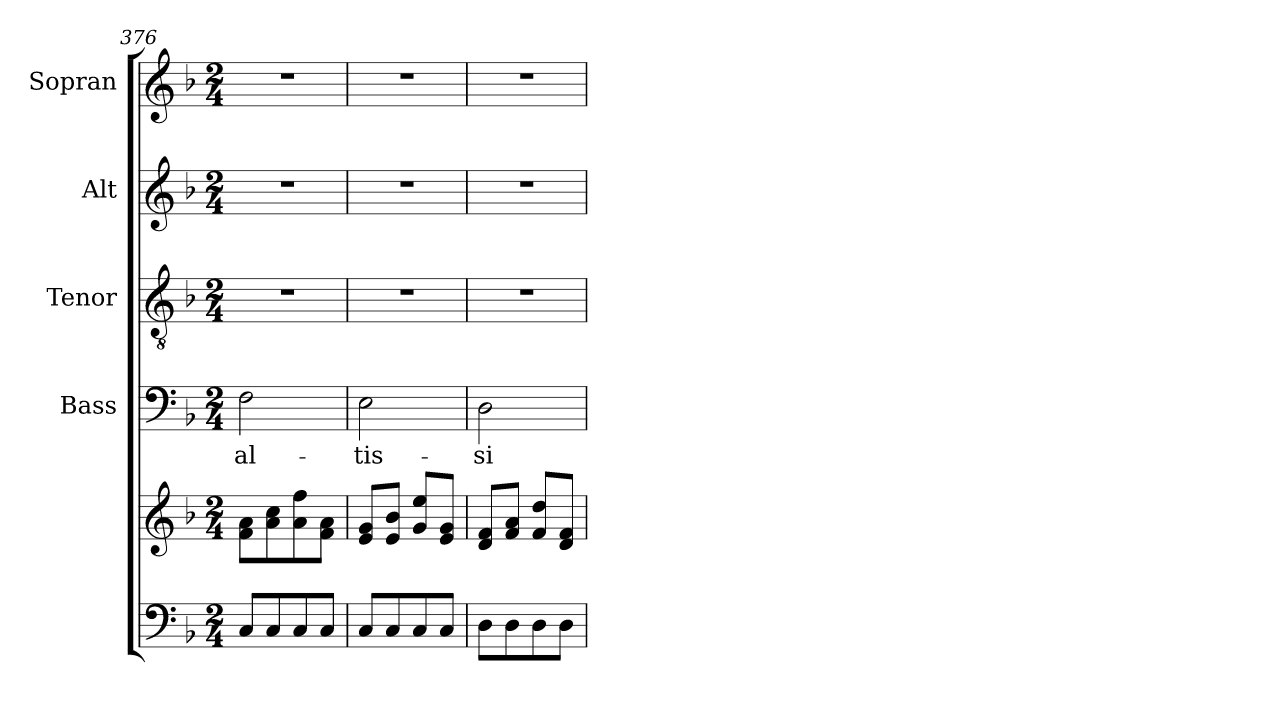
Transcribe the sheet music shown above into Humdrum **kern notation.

**kern	**kern	**kern	**text	**kern	**kern	**kern
*part5	*part5	*part4	*part4	*part3	*part2	*part1
*staff6	*staff5	*staff4	*staff4	*staff3	*staff2	*staff1
*	*	*I"Bass	*	*I"Tenor	*I"Alt	*I"Sopran
*	*	*I'B.	*	*I'T.	*I'A.	*I'S.
*clefF4	*clefG2	*clefF4	*	*clefGv2	*clefG2	*clefG2
*k[b-]	*k[b-]	*k[b-]	*	*k[b-]	*k[b-]	*k[b-]
*F:	*F:	*F:	*	*F:	*F:	*F:
*M2/4	*M2/4	*M2/4	*	*M2/4	*M2/4	*M2/4
=376	=376	=376	=376	=376	=376	=376
!	!	!	!LO:LY:b	!	!	!
8C/L	8f\ 8a\L	2F\	al-	2r	2r	2r
8C/	8a\ 8cc\	.	.	.	.	.
8C/	8a\ 8ff\	.	.	.	.	.
8C/J	8f\ 8a\J	.	.	.	.	.
=377	=377	=377	=377	=377	=377	=377
!	!	!	!LO:LY:b	!	!	!
8C/L	8e/ 8g/L	2E\	-tis-	2r	2r	2r
8C/	8e/ 8b-/J	.	.	.	.	.
8C/	8g/ 8ee/L	.	.	.	.	.
8C/J	8e/ 8g/J	.	.	.	.	.
!!LO:LB:g=z
=378	=378	=378	=378	=378	=378	=378
!	!	!	!LO:LY:b	!	!	!
8D\L	8d/ 8f/L	2D\	-si-	2r	2r	2r
8D\	8f/ 8a/J	.	.	.	.	.
8D\	8f/ 8dd/L	.	.	.	.	.
8D\J	8d/ 8f/J	.	.	.	.	.
=	=	=	=	=	=	=
*-	*-	*-	*-	*-	*-	*-
